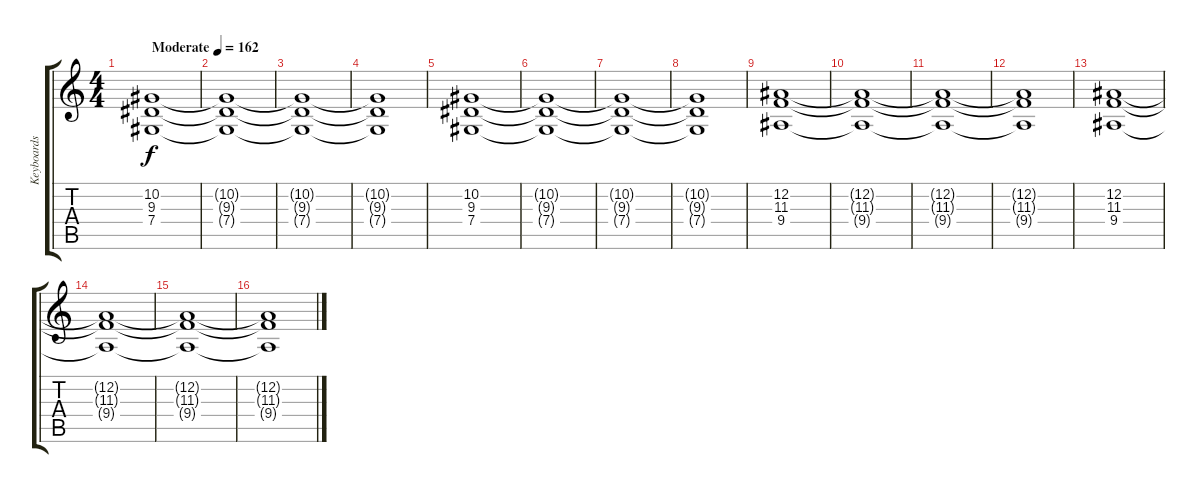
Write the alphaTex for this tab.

\track ("Keyboards" "Keyboards") {instrument choiraahs}
\staff {score tabs}
\tuning (Eb4 Bb3 Gb3 Db3 Ab2 Eb2) {hide}
\ts (4 4)
\tempo (162 "Moderate")
\clef g2
\ks c
(10.2 9.3 7.4).1{dy f instrument choiraahs} |
(10.2{t} 9.3{t} 7.4{t}).1 |
(10.2{t} 9.3{t} 7.4{t}).1 |
(10.2{t} 9.3{t} 7.4{t}).1 |
(10.2 9.3 7.4).1 |
(10.2{t} 9.3{t} 7.4{t}).1 |
(10.2{t} 9.3{t} 7.4{t}).1 |
(10.2{t} 9.3{t} 7.4{t}).1 |
(12.2 11.3 9.4).1 |
(12.2{t} 11.3{t} 9.4{t}).1 |
(12.2{t} 11.3{t} 9.4{t}).1 |
(12.2{t} 11.3{t} 9.4{t}).1 |
(12.2 11.3 9.4).1 |
(12.2{t} 11.3{t} 9.4{t}).1 |
(12.2{t} 11.3{t} 9.4{t}).1 |
(12.2{t} 11.3{t} 9.4{t}).1
